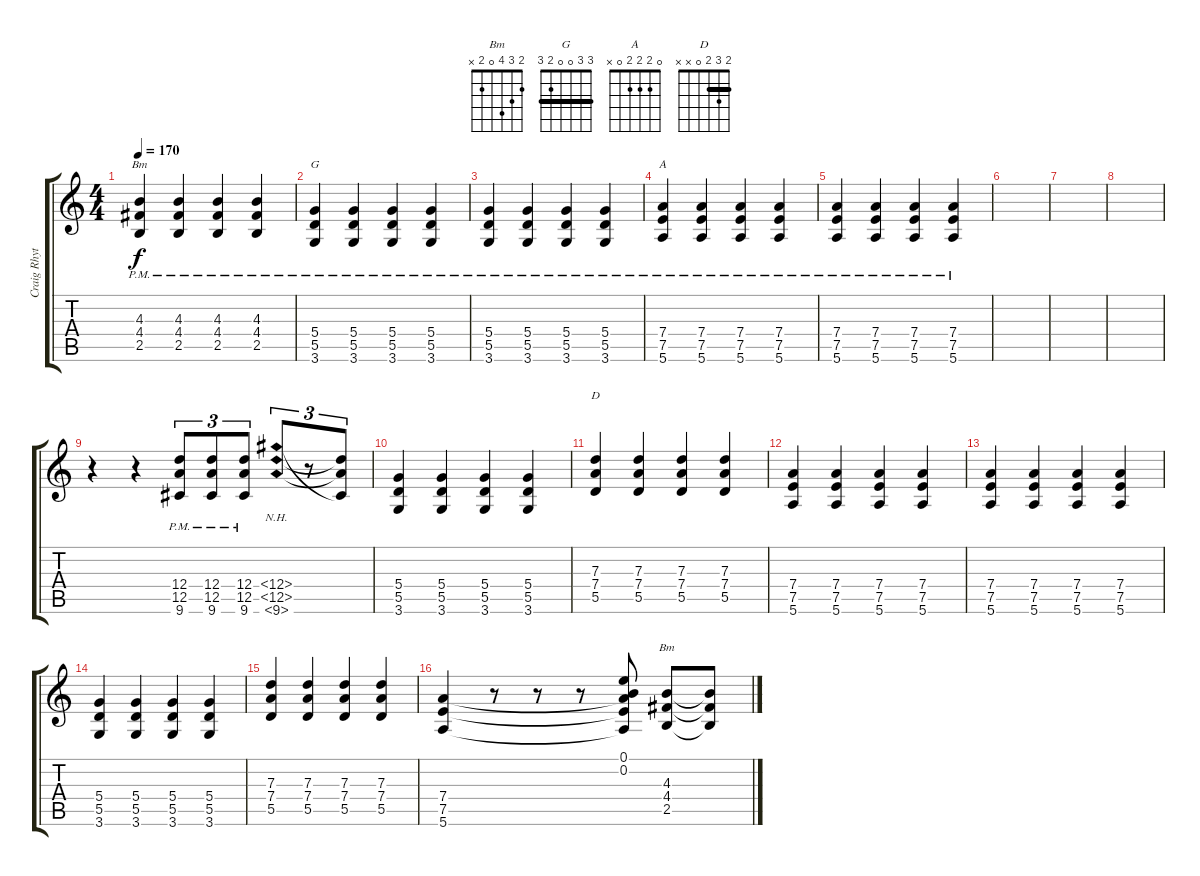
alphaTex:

\track ("Craig Rhythm 2" "Craig Rhyt") {instrument overdrivenguitar}
\staff {score tabs}
\tuning (E4 B3 G3 D3 A2 E2) {hide}
\chord ("Bm" 2 3 4 4 2 x) {barre 2}
\chord ("G" 3 3 0 0 2 3) {barre 3}
\chord ("A" 0 2 2 2 0 x)
\chord ("D" 2 3 2 0 x x) {barre 2}
\chord ("Bm" 2 3 4 0 2 x)
\ts (4 4)
\tempo 170
\clef g2
\ks c
(4.3{pm} 4.4{pm} 2.5{pm}).4{ch "Bm" dy f} (4.3{pm} 4.4{pm} 2.5{pm}).4 (4.3{pm} 4.4{pm} 2.5{pm}).4 (4.3{pm} 4.4{pm} 2.5{pm}).4 |
(5.4{pm} 5.5{pm} 3.6{pm}).4{ch "G"} (5.4{pm} 5.5{pm} 3.6{pm}).4 (5.4{pm} 5.5{pm} 3.6{pm}).4 (5.4{pm} 5.5{pm} 3.6{pm}).4 |
(5.4{pm} 5.5{pm} 3.6{pm}).4 (5.4{pm} 5.5{pm} 3.6{pm}).4 (5.4{pm} 5.5{pm} 3.6{pm}).4 (5.4{pm} 5.5{pm} 3.6{pm}).4 |
(7.4{pm} 7.5{pm} 5.6{pm}).4{ch "A"} (7.4{pm} 7.5{pm} 5.6{pm}).4 (7.4{pm} 7.5{pm} 5.6{pm}).4 (7.4{pm} 7.5{pm} 5.6{pm}).4 |
(7.4{pm} 7.5{pm} 5.6{pm}).4 (7.4{pm} 7.5{pm} 5.6{pm}).4 (7.4{pm} 7.5{pm} 5.6{pm}).4 (7.4{pm} 7.5{pm} 5.6{pm}).4 |
|
|
|
r.4 r.4 (12.4{pm} 12.5{pm} 9.6{pm}).8{tu (3 2)} (12.4{pm} 12.5{pm} 9.6{pm}).8{tu (3 2)} (12.4{pm} 12.5{pm} 9.6{pm}).8{tu (3 2)} (12.4{nh} 12.5{nh} 9.6{nh}).8{tu (3 2)} r.8{tu (3 2)} (12.4{t} 12.5{t} 9.6{t}).8{tu (3 2)} |
(5.4 5.5 3.6).4 (5.4 5.5 3.6).4 (5.4 5.5 3.6).4 (5.4 5.5 3.6).4 |
(7.3 7.4 5.5).4{ch "D"} (7.3 7.4 5.5).4 (7.3 7.4 5.5).4 (7.3 7.4 5.5).4 |
(7.4 7.5 5.6).4 (7.4 7.5 5.6).4 (7.4 7.5 5.6).4 (7.4 7.5 5.6).4 |
(7.4 7.5 5.6).4 (7.4 7.5 5.6).4 (7.4 7.5 5.6).4 (7.4 7.5 5.6).4 |
(5.4 5.5 3.6).4 (5.4 5.5 3.6).4 (5.4 5.5 3.6).4 (5.4 5.5 3.6).4 |
(7.3 7.4 5.5).4 (7.3 7.4 5.5).4 (7.3 7.4 5.5).4 (7.3 7.4 5.5).4 |
(7.4 7.5 5.6).4 r.8 r.8 r.8 (0.1 0.2 7.4{t} 7.5{t} 5.6{t}).8 (4.3 4.4 2.5).8{ch "Bm"} (4.3{t} 4.4{t} 2.5{t}).8
